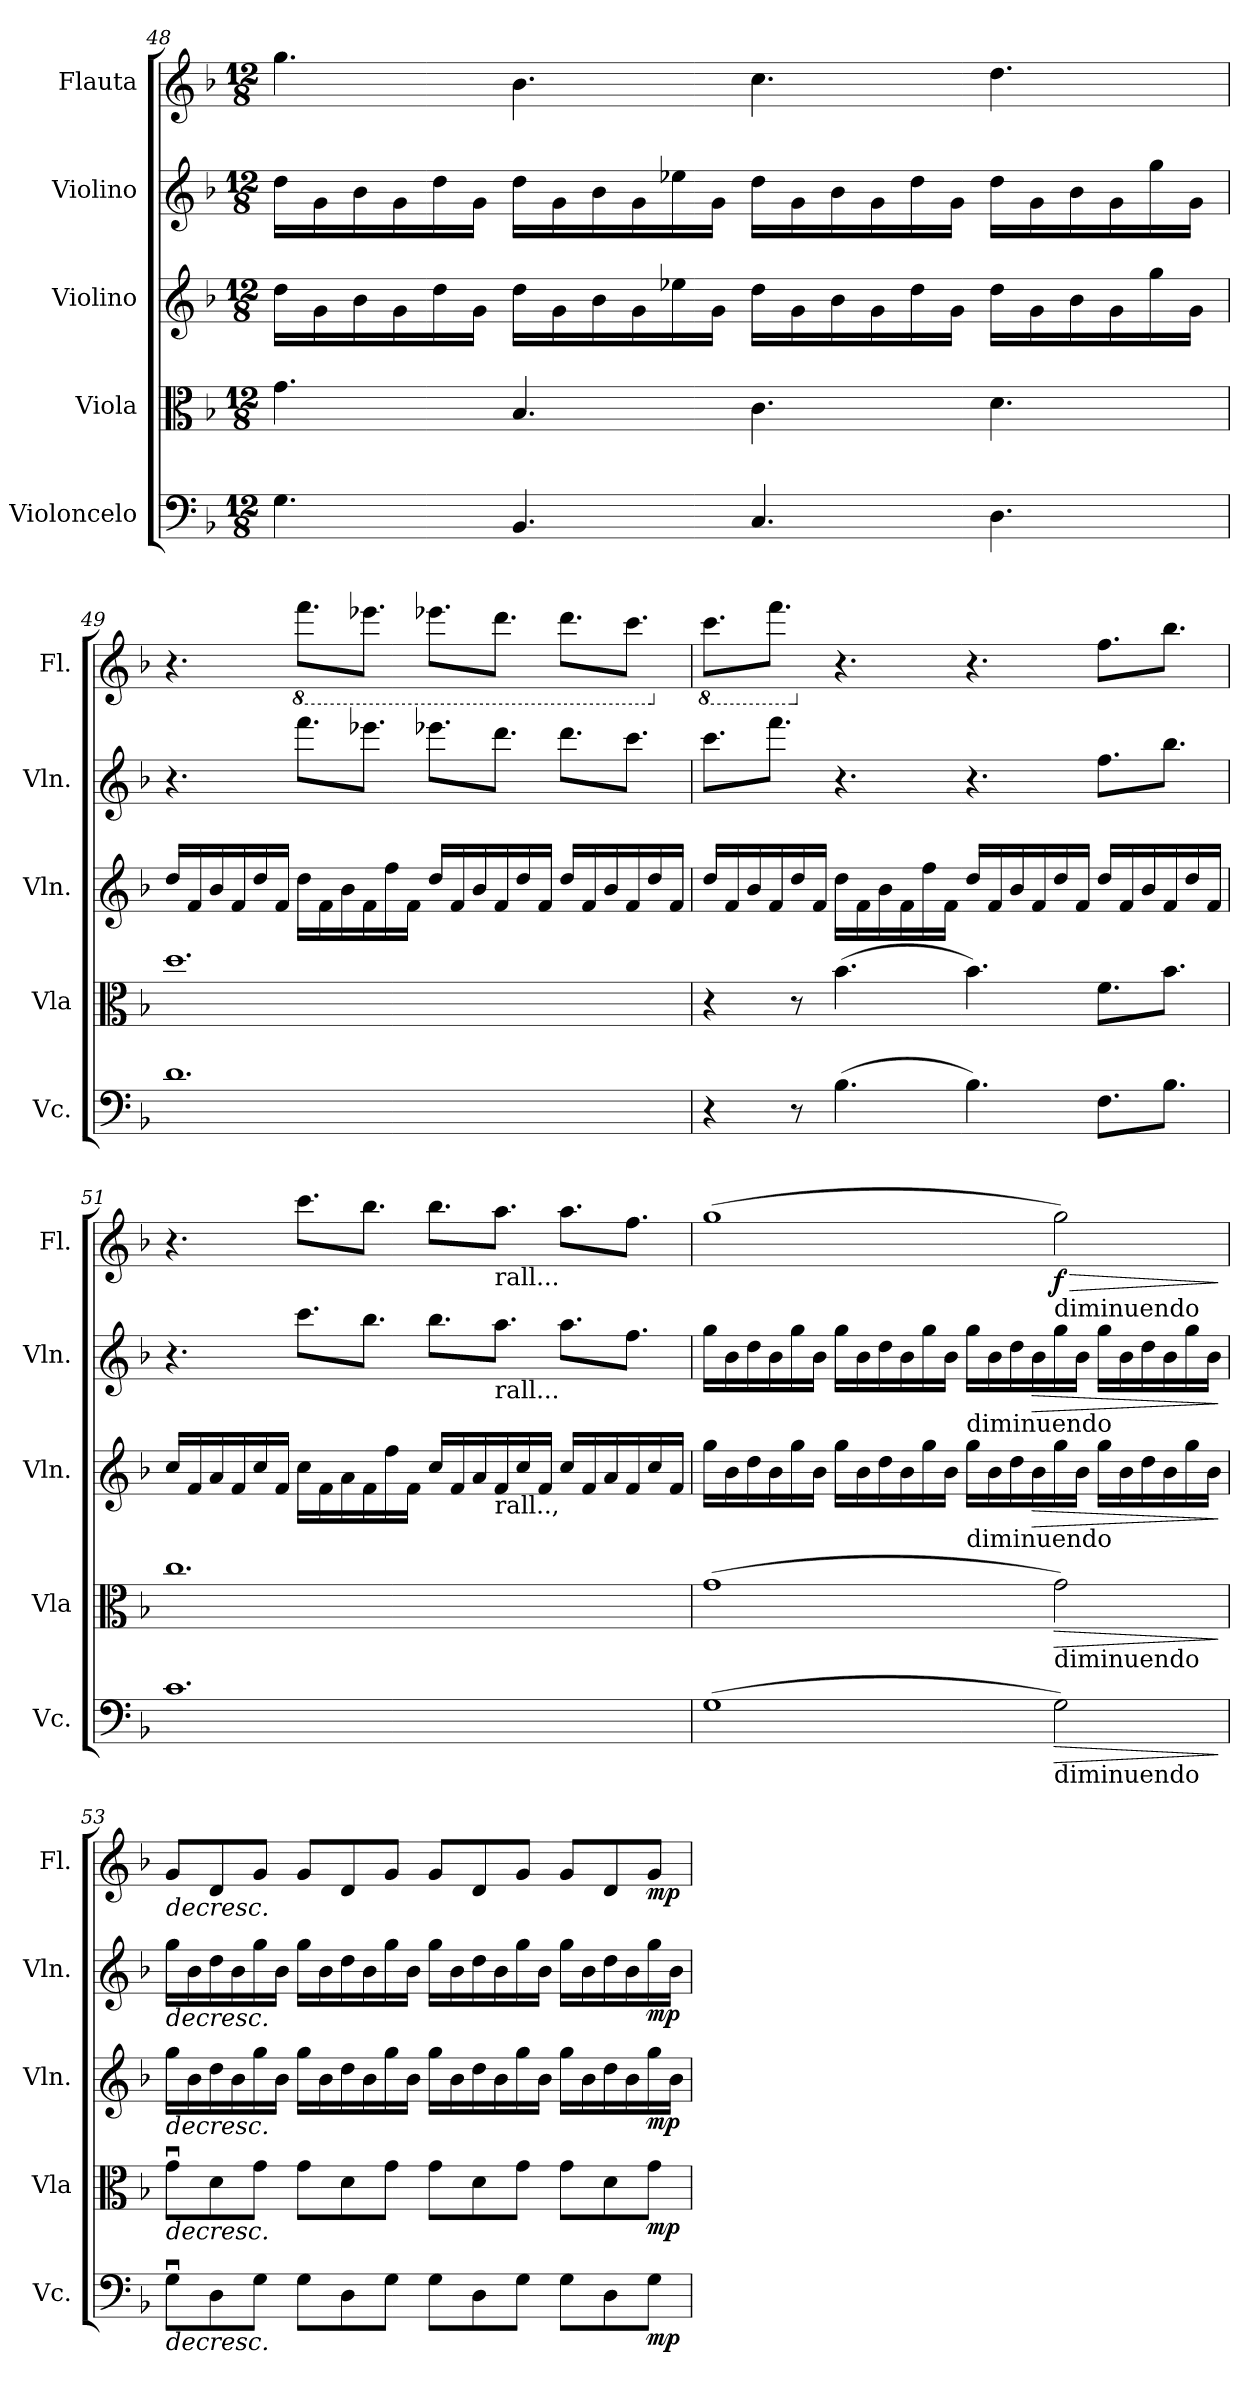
**kern	**dynam	**kern	**dynam	**kern	**dynam	**kern	**dynam	**kern	**dynam
*part5	*part5	*part4	*part4	*part3	*part3	*part2	*part2	*part1	*part1
*staff5	*staff5	*staff4	*staff4	*staff3	*staff3	*staff2	*staff2	*staff1	*staff1
*I"Violoncelo	*	*I"Viola	*	*I"Violino	*	*I"Violino	*	*I"Flauta	*
*I'Vc.	*	*I'Vla	*	*I'Vln.	*	*I'Vln.	*	*I'Fl.	*
!!LO:PB:g=z
*clefF4	*	*clefC3	*	*clefG2	*	*clefG2	*	*clefG2	*
*k[b-]	*	*k[b-]	*	*k[b-]	*	*k[b-]	*	*k[b-]	*
*M12/8	*	*M12/8	*	*M12/8	*	*M12/8	*	*M12/8	*
=48	=48	=48	=48	=48	=48	=48	=48	=48	=48
4.G\	.	4.g\	.	16dd\LL	.	16dd\LL	.	4.gg\	.
.	.	.	.	16g\	.	16g\	.	.	.
.	.	.	.	16b-\	.	16b-\	.	.	.
.	.	.	.	16g\	.	16g\	.	.	.
.	.	.	.	16dd\	.	16dd\	.	.	.
.	.	.	.	16g\JJ	.	16g\JJ	.	.	.
4.BB-/	.	4.B-/	.	16dd\LL	.	16dd\LL	.	4.b-\	.
.	.	.	.	16g\	.	16g\	.	.	.
.	.	.	.	16b-\	.	16b-\	.	.	.
.	.	.	.	16g\	.	16g\	.	.	.
.	.	.	.	16ee-X\	.	16ee-X\	.	.	.
.	.	.	.	16g\JJ	.	16g\JJ	.	.	.
4.C/	.	4.c\	.	16dd\LL	.	16dd\LL	.	4.cc\	.
.	.	.	.	16g\	.	16g\	.	.	.
.	.	.	.	16b-\	.	16b-\	.	.	.
.	.	.	.	16g\	.	16g\	.	.	.
.	.	.	.	16dd\	.	16dd\	.	.	.
.	.	.	.	16g\JJ	.	16g\JJ	.	.	.
4.D\	.	4.d\	.	16dd\LL	.	16dd\LL	.	4.dd\	.
.	.	.	.	16g\	.	16g\	.	.	.
.	.	.	.	16b-\	.	16b-\	.	.	.
.	.	.	.	16g\	.	16g\	.	.	.
.	.	.	.	16gg\	.	16gg\	.	.	.
.	.	.	.	16g\JJ	.	16g\JJ	.	.	.
=49	=49	=49	=49	=49	=49	=49	=49	=49	=49
1.d	.	1.dd	.	16dd/LL	.	4.r	.	4.r	.
.	.	.	.	16f/	.	.	.	.	.
.	.	.	.	16b-/	.	.	.	.	.
.	.	.	.	16f/	.	.	.	.	.
.	.	.	.	16dd/	.	.	.	.	.
.	.	.	.	16f/JJ	.	.	.	.	.
*	*	*	*	*	*	*	*	*8ba	*
.	.	.	.	16dd\LL	.	8.fff\L	.	8.ff\L	.
.	.	.	.	16f\	.	.	.	.	.
.	.	.	.	16b-\	.	.	.	.	.
.	.	.	.	16f\	.	8.eee-X\J	.	8.ee-X\J	.
.	.	.	.	16ff\	.	.	.	.	.
.	.	.	.	16f\JJ	.	.	.	.	.
.	.	.	.	16dd/LL	.	8.eee-X\L	.	8.ee-X\L	.
.	.	.	.	16f/	.	.	.	.	.
.	.	.	.	16b-/	.	.	.	.	.
.	.	.	.	16f/	.	8.ddd\J	.	8.dd\J	.
.	.	.	.	16dd/	.	.	.	.	.
.	.	.	.	16f/JJ	.	.	.	.	.
.	.	.	.	16dd/LL	.	8.ddd\L	.	8.dd\L	.
.	.	.	.	16f/	.	.	.	.	.
.	.	.	.	16b-/	.	.	.	.	.
.	.	.	.	16f/	.	8.ccc\J	.	8.cc\J	.
.	.	.	.	16dd/	.	.	.	.	.
.	.	.	.	16f/JJ	.	.	.	.	.
!!LO:LB:g=z
=50	=50	=50	=50	=50	=50	=50	=50	=50	=50
*	*	*	*	*	*	*	*	*X8ba	*
*	*	*	*	*	*	*	*	*8ba	*
4r	.	4r	.	16dd/LL	.	8.ccc\L	.	8.cc\L	.
.	.	.	.	16f/	.	.	.	.	.
.	.	.	.	16b-/	.	.	.	.	.
.	.	.	.	16f/	.	8.fff\J	.	8.ff\J	.
8r	.	8r	.	16dd/	.	.	.	.	.
.	.	.	.	16f/JJ	.	.	.	.	.
*	*	*	*	*	*	*	*	*X8ba	*
(4.B-\	.	(4.b-\	.	16dd\LL	.	4.r	.	4.r	.
.	.	.	.	16f\	.	.	.	.	.
.	.	.	.	16b-\	.	.	.	.	.
.	.	.	.	16f\	.	.	.	.	.
.	.	.	.	16ff\	.	.	.	.	.
.	.	.	.	16f\JJ	.	.	.	.	.
4.B-\)	.	4.b-\)	.	16dd/LL	.	4.r	.	4.r	.
.	.	.	.	16f/	.	.	.	.	.
.	.	.	.	16b-/	.	.	.	.	.
.	.	.	.	16f/	.	.	.	.	.
.	.	.	.	16dd/	.	.	.	.	.
.	.	.	.	16f/JJ	.	.	.	.	.
8.F\L	.	8.f\L	.	16dd/LL	.	8.ff\L	.	8.ff\L	.
.	.	.	.	16f/	.	.	.	.	.
.	.	.	.	16b-/	.	.	.	.	.
8.B-\J	.	8.b-\J	.	16f/	.	8.bb-\J	.	8.bb-\J	.
.	.	.	.	16dd/	.	.	.	.	.
.	.	.	.	16f/JJ	.	.	.	.	.
=51	=51	=51	=51	=51	=51	=51	=51	=51	=51
1.c	.	1.cc	.	16cc/LL	.	4.r	.	4.r	.
.	.	.	.	16f/	.	.	.	.	.
.	.	.	.	16a/	.	.	.	.	.
.	.	.	.	16f/	.	.	.	.	.
.	.	.	.	16cc/	.	.	.	.	.
.	.	.	.	16f/JJ	.	.	.	.	.
.	.	.	.	16cc\LL	.	8.ccc\L	.	8.ccc\L	.
.	.	.	.	16f\	.	.	.	.	.
.	.	.	.	16a\	.	.	.	.	.
.	.	.	.	16f\	.	8.bb-\J	.	8.bb-\J	.
.	.	.	.	16ff\	.	.	.	.	.
.	.	.	.	16f\JJ	.	.	.	.	.
.	.	.	.	16cc/LL	.	8.bb-\L	.	8.bb-\L	.
.	.	.	.	16f/	.	.	.	.	.
.	.	.	.	16a/	.	.	.	.	.
!	!	!	!	!	!	!	!	!LO:TX:b:t=rall...	!
!	!	!	!	!	!	!LO:TX:b:t=rall...	!	!	!
!	!	!	!	!LO:TX:b:t=rall..,	!	!	!	!	!
.	.	.	.	16f/	.	8.aa\J	.	8.aa\J	.
.	.	.	.	16cc/	.	.	.	.	.
.	.	.	.	16f/JJ	.	.	.	.	.
.	.	.	.	16cc/LL	.	8.aa\L	.	8.aa\L	.
.	.	.	.	16f/	.	.	.	.	.
.	.	.	.	16a/	.	.	.	.	.
.	.	.	.	16f/	.	8.ff\J	.	8.ff\J	.
.	.	.	.	16cc/	.	.	.	.	.
.	.	.	.	16f/JJ	.	.	.	.	.
!!LO:PB:g=z
=52	=52	=52	=52	=52	=52	=52	=52	=52	=52
(1G	.	(1g	.	16gg\LL	.	16gg\LL	.	(1gg	.
.	.	.	.	16b-\	.	16b-\	.	.	.
.	.	.	.	16dd\	.	16dd\	.	.	.
.	.	.	.	16b-\	.	16b-\	.	.	.
.	.	.	.	16gg\	.	16gg\	.	.	.
.	.	.	.	16b-\JJ	.	16b-\JJ	.	.	.
.	.	.	.	16gg\LL	.	16gg\LL	.	.	.
.	.	.	.	16b-\	.	16b-\	.	.	.
.	.	.	.	16dd\	.	16dd\	.	.	.
.	.	.	.	16b-\	.	16b-\	.	.	.
.	.	.	.	16gg\	.	16gg\	.	.	.
.	.	.	.	16b-\JJ	.	16b-\JJ	.	.	.
!	!	!	!	!	!	!LO:TX:b:t=diminuendo	!	!	!
!	!	!	!	!LO:TX:b:t=diminuendo	!	!	!	!	!
.	.	.	.	16gg\LL	.	16gg\LL	.	.	.
.	.	.	.	16b-\	.	16b-\	.	.	.
.	.	.	.	16dd\	.	16dd\	.	.	.
!	!	!	!	!	!LO:HP:b	!	!LO:HP:b	!	!
.	.	.	.	16b-\	>	16b-\	>	.	.
!	!	!	!	!	!	!	!	!LO:TX:b:t=diminuendo	!
!	!	!LO:TX:b:t=diminuendo	!	!	!	!	!	!	!
!LO:TX:b:t=diminuendo	!	!	!	!	!	!	!	!	!
!	!LO:HP:b	!	!LO:HP:b	!	!	!	!	!	!LO:HP:b
!	!	!	!	!	!	!	!	!	!LO:DY:n=1:b
2G\)	>	2g\)	>	16gg\	.	16gg\	.	2gg\)	> f
.	.	.	.	16b-\JJ	.	16b-\JJ	.	.	.
.	.	.	.	16gg\LL	.	16gg\LL	.	.	.
.	.	.	.	16b-\	.	16b-\	.	.	.
.	.	.	.	16dd\	.	16dd\	.	.	.
.	.	.	.	16b-\	.	16b-\	.	.	.
.	.	.	.	16gg\	.	16gg\	.	.	.
.	.	.	.	16b-\JJ	.	16b-\JJ	.	.	.
.	]	.	]	.	]	.	]	.	]
=53	=53	=53	=53	=53	=53	=53	=53	=53	=53
!	!LO:HP:b	!	!LO:HP:b	!	!LO:HP:b	!	!LO:HP:b	!	!LO:HP:b
8Gu\L	>	8gu\L	>	16gg\LL	>	16gg\LL	>	8g/L	>
.	.	.	.	16b-\	.	16b-\	.	.	.
8D\	.	8d\	.	16dd\	.	16dd\	.	8d/	.
.	.	.	.	16b-\	.	16b-\	.	.	.
8G\J	.	8g\J	.	16gg\	.	16gg\	.	8g/J	.
.	.	.	.	16b-\JJ	.	16b-\JJ	.	.	.
8G\L	.	8g\L	.	16gg\LL	.	16gg\LL	.	8g/L	.
.	.	.	.	16b-\	.	16b-\	.	.	.
8D\	.	8d\	.	16dd\	.	16dd\	.	8d/	.
.	.	.	.	16b-\	.	16b-\	.	.	.
8G\J	.	8g\J	.	16gg\	.	16gg\	.	8g/J	.
.	.	.	.	16b-\JJ	.	16b-\JJ	.	.	.
8G\L	.	8g\L	.	16gg\LL	.	16gg\LL	.	8g/L	.
.	.	.	.	16b-\	.	16b-\	.	.	.
8D\	.	8d\	.	16dd\	.	16dd\	.	8d/	.
.	.	.	.	16b-\	.	16b-\	.	.	.
8G\J	.	8g\J	.	16gg\	.	16gg\	.	8g/J	.
.	.	.	.	16b-\JJ	.	16b-\JJ	.	.	.
8G\L	.	8g\L	.	16gg\LL	.	16gg\LL	.	8g/L	.
.	.	.	.	16b-\	.	16b-\	.	.	.
8D\	.	8d\	.	16dd\	.	16dd\	.	8d/	.
.	.	.	.	16b-\	.	16b-\	.	.	.
!	!LO:DY:b	!	!LO:DY:b	!	!LO:DY:b	!	!LO:DY:b	!	!LO:DY:b
8G\J	mp	8g\J	mp	16gg\	mp	16gg\	mp	8g/J	mp
.	.	.	.	16b-\JJ	.	16b-\JJ	.	.	.
.	]	.	]	.	]	.	]	.	]
=	=	=	=	=	=	=	=	=	=
*-	*-	*-	*-	*-	*-	*-	*-	*-	*-
